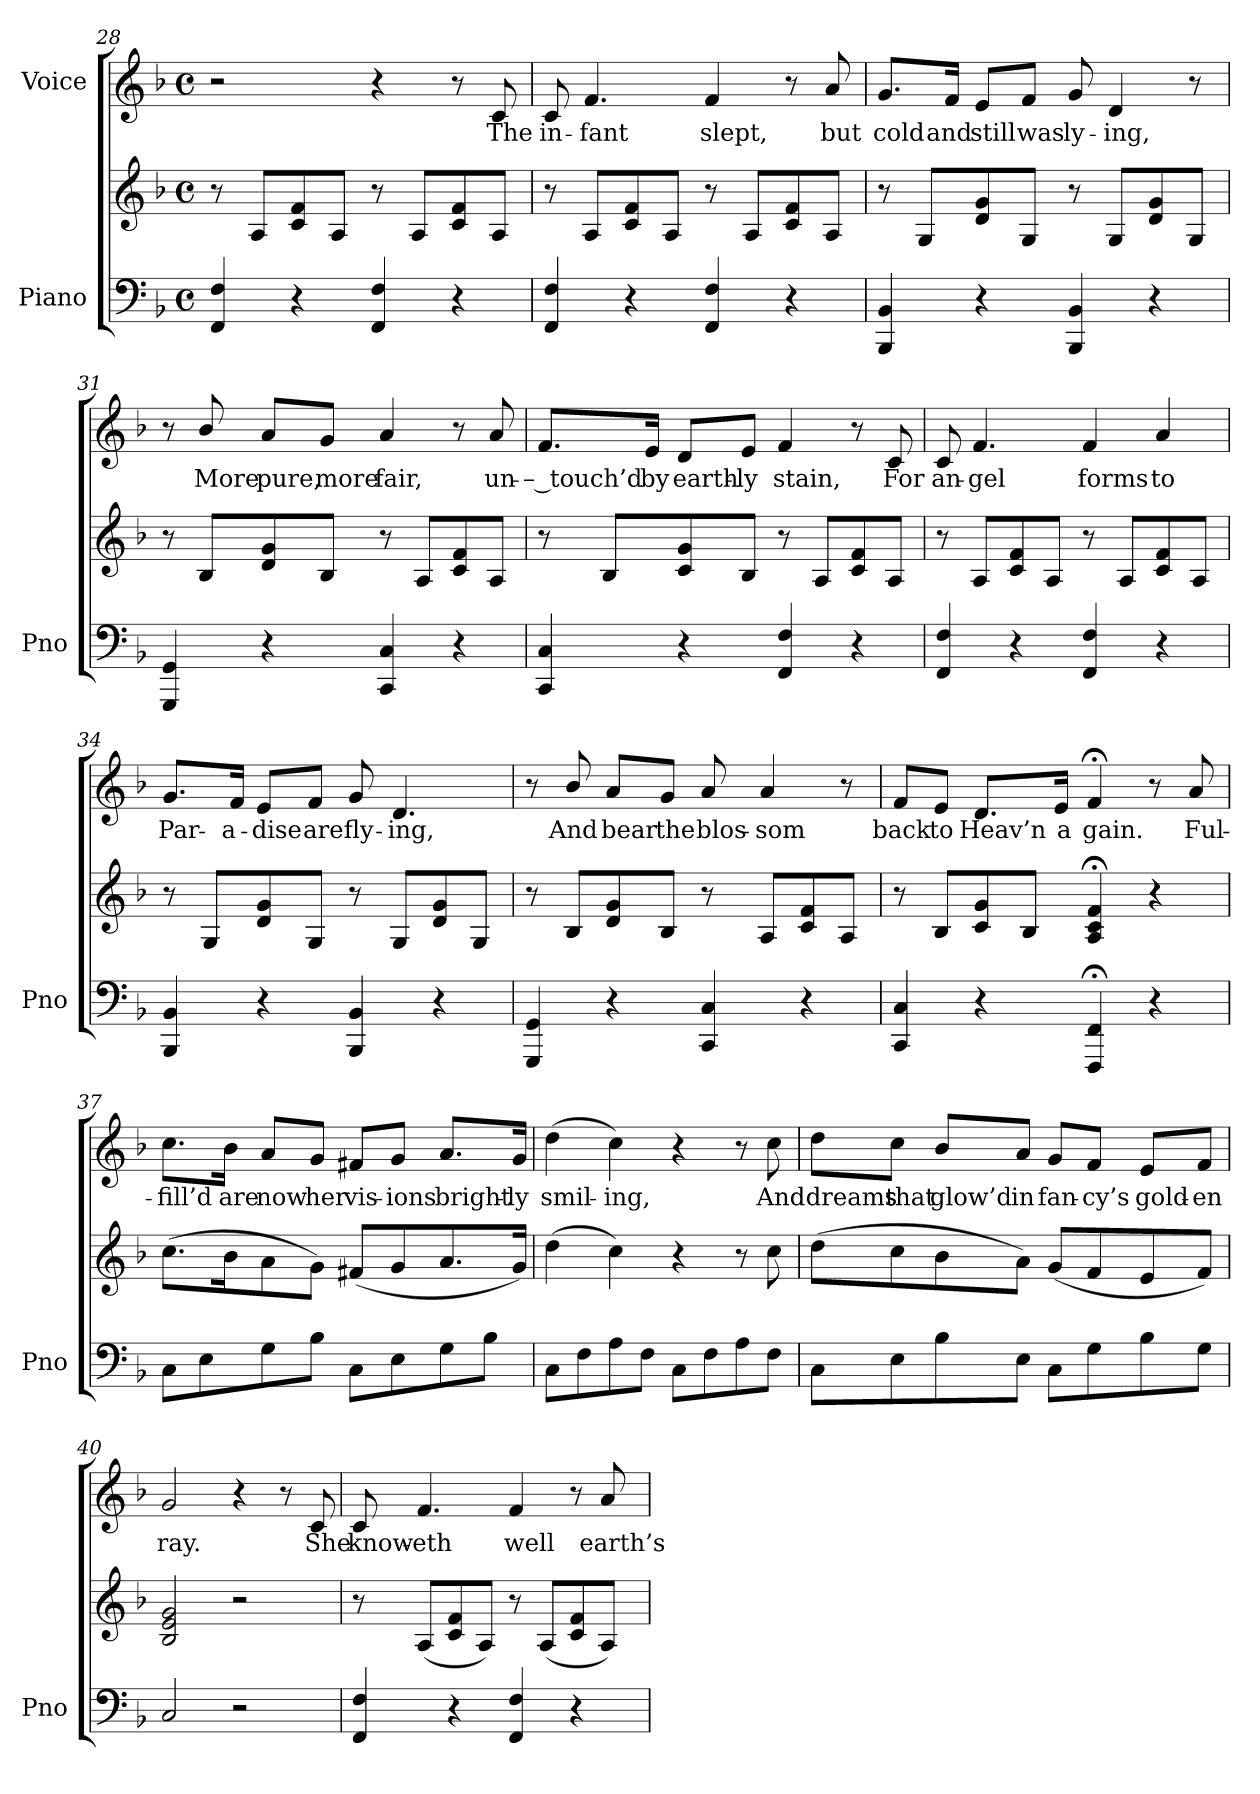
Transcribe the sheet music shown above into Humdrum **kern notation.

**kern	**kern	**kern	**text
*part2	*part2	*part1	*part1
*staff3	*staff2	*staff1	*staff1
*I"Piano	*	*I"Voice	*
*I'Pno	*	*	*
!!LO:LB:g=z
*clefF4	*clefG2	*clefG2	*
*k[b-]	*k[b-]	*k[b-]	*
*M4/4	*M4/4	*M4/4	*
*met(c)	*met(c)	*met(c)	*
=28	=28	=28	=28
4FF/ 4F/	8r	2r	.
.	8A/L	.	.
4r	8c/ 8f/	.	.
.	8A/J	.	.
4FF/ 4F/	8r	4r	.
.	8A/L	.	.
4r	8c/ 8f/	8r	.
!	!	!	!LO:LY:b
.	8A/J	8c/	The
=29	=29	=29	=29
!	!	!	!LO:LY:b
4FF/ 4F/	8r	8c/	in-
!	!	!	!LO:LY:b
.	8A/L	4.f/	-fant
4r	8c/ 8f/	.	.
.	8A/J	.	.
!	!	!	!LO:LY:b
4FF/ 4F/	8r	4f/	slept,
.	8A/L	.	.
4r	8c/ 8f/	8r	.
!	!	!	!LO:LY:b
.	8A/J	8a/	but
=30	=30	=30	=30
!	!	!	!LO:LY:b
4BBB-/ 4BB-/	8r	8.g/L	cold
.	8G/L	.	.
!	!	!	!LO:LY:b
.	.	16f/Jk	and
!	!	!	!LO:LY:b
4r	8d/ 8g/	8e/L	still
!	!	!	!LO:LY:b
.	8G/J	8f/J	was
!	!	!	!LO:LY:b
4BBB-/ 4BB-/	8r	8g/	ly-
!	!	!	!LO:LY:b
.	8G/L	4d/	-ing,
4r	8d/ 8g/	.	.
.	8G/J	8r	.
=31	=31	=31	=31
4GGG/ 4GG/	8r	8r	.
!	!	!	!LO:LY:b
.	8B-/L	8b-/	More
!	!	!	!LO:LY:b
4r	8d/ 8g/	8a/L	pure,
!	!	!	!LO:LY:b
.	8B-/J	8g/J	more
!	!	!	!LO:LY:b
4CC/ 4C/	8r	4a/	fair,
.	8A/L	.	.
4r	8c/ 8f/	8r	.
!	!	!	!LO:LY:b
.	8A/J	8a/	un-
!!LO:LB:g=z
=32	=32	=32	=32
!	!	!	!LO:LY:b
4CC/ 4C/	8r	8.f/L	-– touch’d
.	8B-/L	.	.
!	!	!	!LO:LY:b
.	.	16e/Jk	by
!	!	!	!LO:LY:b
4r	8c/ 8g/	8d/L	earth-
!	!	!	!LO:LY:b
.	8B-/J	8e/J	-ly
!	!	!	!LO:LY:b
4FF/ 4F/	8r	4f/	stain,
.	8A/L	.	.
4r	8c/ 8f/	8r	.
!	!	!	!LO:LY:b
.	8A/J	8c/	For
=33	=33	=33	=33
!	!	!	!LO:LY:b
4FF/ 4F/	8r	8c/	an-
!	!	!	!LO:LY:b
.	8A/L	4.f/	-gel
4r	8c/ 8f/	.	.
.	8A/J	.	.
!	!	!	!LO:LY:b
4FF/ 4F/	8r	4f/	forms
.	8A/L	.	.
!	!	!	!LO:LY:b
4r	8c/ 8f/	4a/	to
.	8A/J	.	.
=34	=34	=34	=34
!	!	!	!LO:LY:b
4BBB-/ 4BB-/	8r	8.g/L	Par-
.	8G/L	.	.
!	!	!	!LO:LY:b
.	.	16f/Jk	-a-
!	!	!	!LO:LY:b
4r	8d/ 8g/	8e/L	-dise
!	!	!	!LO:LY:b
.	8G/J	8f/J	are
!	!	!	!LO:LY:b
4BBB-/ 4BB-/	8r	8g/	fly-
!	!	!	!LO:LY:b
.	8G/L	4.d/	-ing,
4r	8d/ 8g/	.	.
.	8G/J	.	.
=35	=35	=35	=35
4GGG/ 4GG/	8r	8r	.
!	!	!	!LO:LY:b
.	8B-/L	8b-/	And
!	!	!	!LO:LY:b
4r	8d/ 8g/	8a/L	bear
!	!	!	!LO:LY:b
.	8B-/J	8g/J	the
!	!	!	!LO:LY:b
4CC/ 4C/	8r	8a/	blos-
!	!	!	!LO:LY:b
.	8A/L	4a/	-som
4r	8c/ 8f/	.	.
.	8A/J	8r	.
!!LO:PB:g=z
=36	=36	=36	=36
!	!	!	!LO:LY:b
4CC/ 4C/	8r	8f/L	back
!	!	!	!LO:LY:b
.	8B-/L	8e/J	to
!	!	!	!LO:LY:b
4r	8c/ 8g/	8.d/L	Heav’n
.	8B-/J	.	.
!	!	!	!LO:LY:b
.	.	16e/Jk	a
!	!	!	!LO:LY:b
4FFF/;< 4FF/;<	4A/;< 4c/;< 4f/;<	4f;</	gain.
4r	4r	8r	.
!	!	!	!LO:LY:b
.	.	8a/	Ful-
=37	=37	=37	=37
!	!	!	!LO:LY:b
8C\L	(8.cc\L	8.cc\L	-fill’d
8E\	.	.	.
!	!	!	!LO:LY:b
.	16b-\K	16b-\Jk	are
!	!	!	!LO:LY:b
8G\	8a\	8a/L	now
!	!	!	!LO:LY:b
8B-\J	8g\J)	8g/J	her
!	!	!	!LO:LY:b
8C\L	(8f#X/L	8f#X/L	vis-
!	!	!	!LO:LY:b
8E\	8g/	8g/J	-ions
!	!	!	!LO:LY:b
8G\	8.a/	8.a/L	bright-
8B-\J	.	.	.
!	!	!	!LO:LY:b
.	16g/Jk)	16g/Jk	-ly
=38	=38	=38	=38
!	!	!	!LO:LY:b
8C\L	(4dd\	(4dd\	smil-
8F\	.	.	.
!	!	!	!LO:LY:b
8A\	4cc\)	4cc\)	-ing,
8F\J	.	.	.
8C\L	4r	4r	.
8F\	.	.	.
8A\	8r	8r	.
!	!	!	!LO:LY:b
8F\J	8cc\	8cc\	And
!!LO:LB:g=z
=39	=39	=39	=39
!	!	!	!LO:LY:b
8C\L	(8dd\L	8dd\L	dreams
!	!	!	!LO:LY:b
8E\	8cc\	8cc\J	that
!	!	!	!LO:LY:b
8B-\	8b-\	8b-/L	glow’d
!	!	!	!LO:LY:b
8E\J	8a\J)	8a/J	in
!	!	!	!LO:LY:b
8C\L	(8g/L	8g/L	fan-
!	!	!	!LO:LY:b
8G\	8f/	8f/J	-cy’s
!	!	!	!LO:LY:b
8B-\	8e/	8e/L	gold-
!	!	!	!LO:LY:b
8G\J	8f/J)	8f/J	-en
=40	=40	=40	=40
!	!	!	!LO:LY:b
2C/	2B-/ 2e/ 2g/	2g/	ray.
2r	2r	4r	.
.	.	8r	.
!	!	!	!LO:LY:b
.	.	8c/	She
=41	=41	=41	=41
!	!	!	!LO:LY:b
4FF/ 4F/	8r	8c/	know-
!	!	!	!LO:LY:b
.	(8A/L	4.f/	-eth
4r	8c/ 8f/	.	.
.	8A/J)	.	.
!	!	!	!LO:LY:b
4FF/ 4F/	8r	4f/	well
.	(8A/L	.	.
4r	8c/ 8f/	8r	.
!	!	!	!LO:LY:b
.	8A/J)	8a/	earth’s
=	=	=	=
*-	*-	*-	*-
